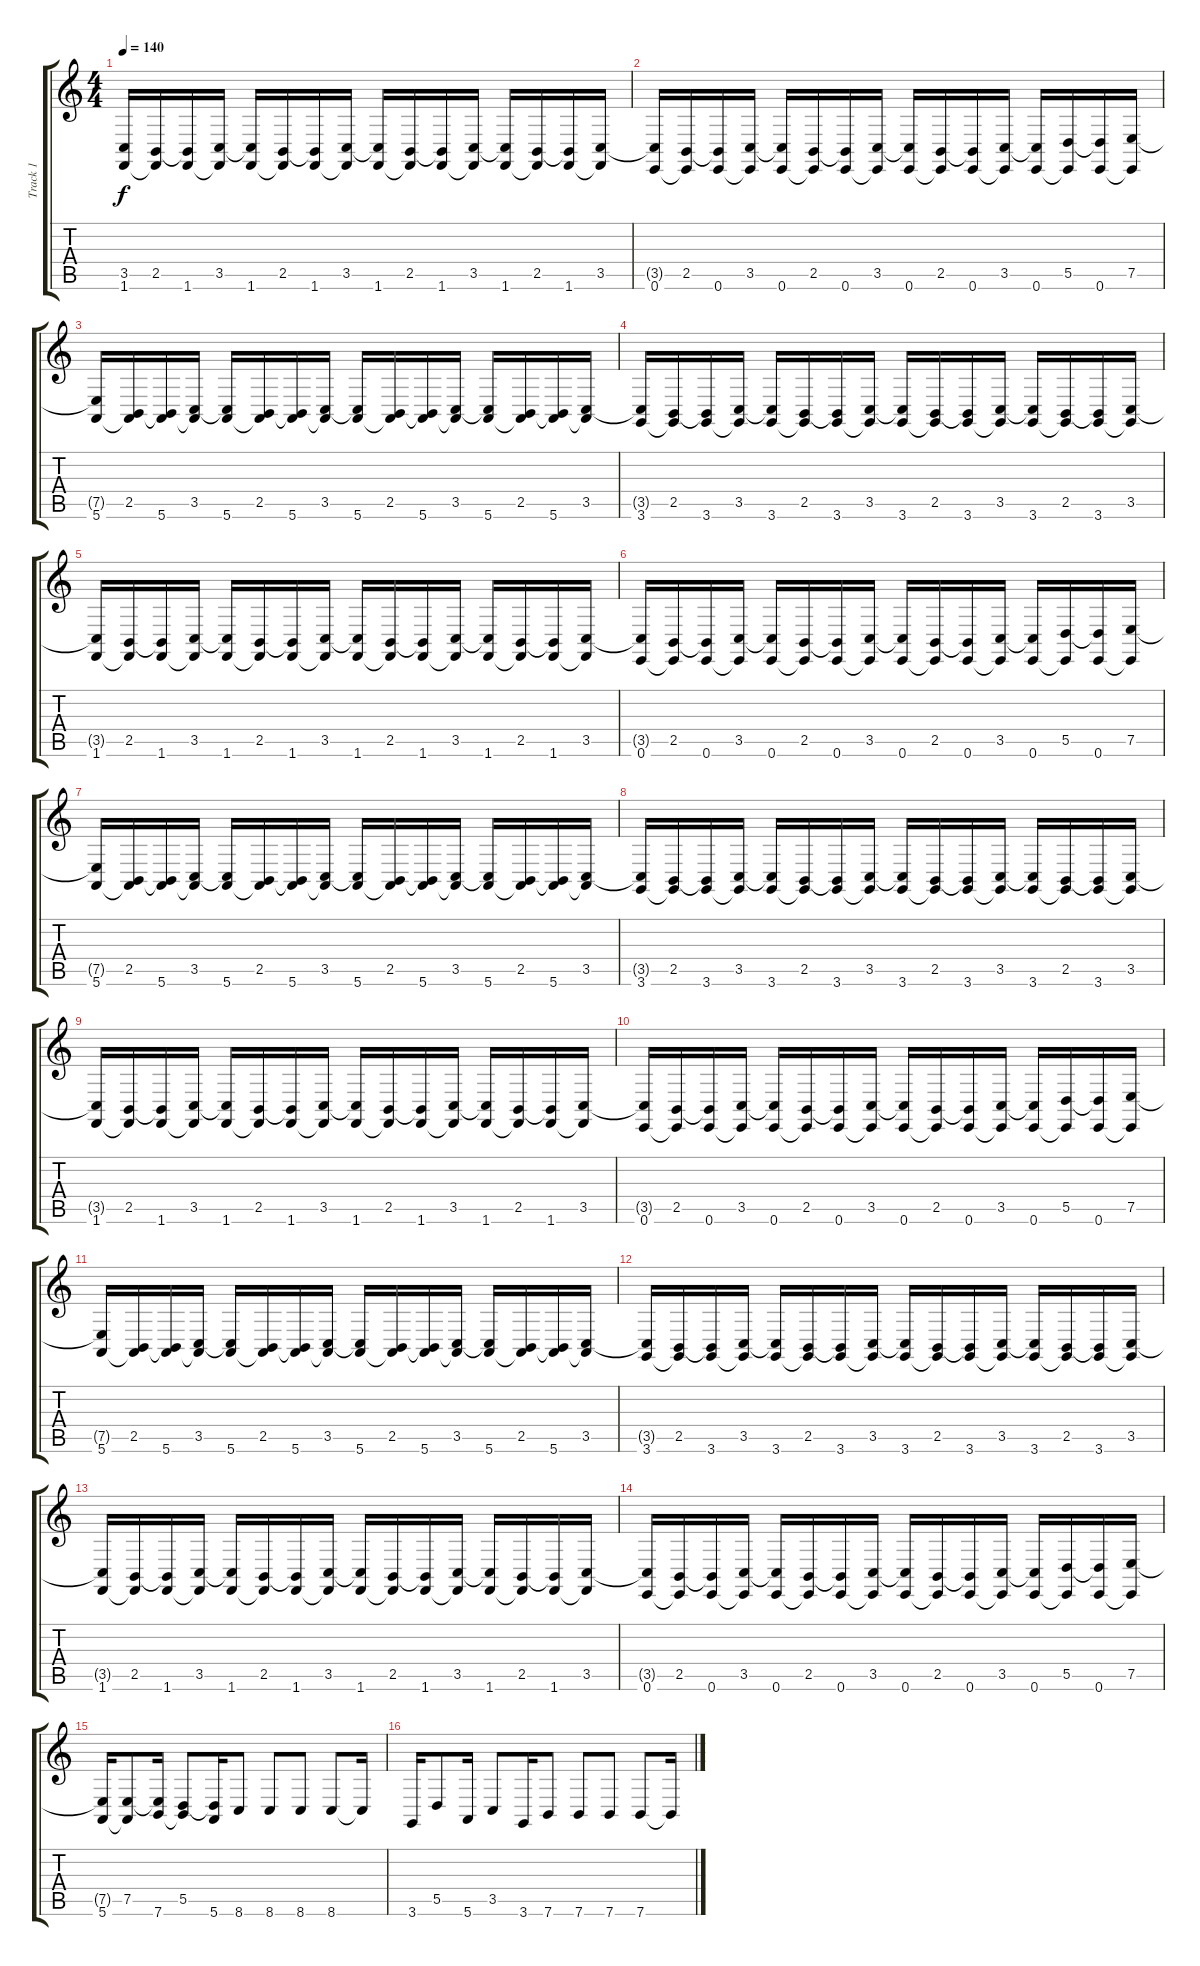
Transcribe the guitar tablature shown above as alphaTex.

\track ("Track 1" "Track 1") {instrument harpsichord}
\staff {score tabs}
\tuning (E4 B3 G3 D3 A2 E2) {hide}
\ts (4 4)
\tempo 140
\clef g2
\ks c
(3.5{t} 1.6).16{dy f} (2.5 1.6{t}).16 (2.5{t} 1.6).16 (3.5 1.6{t}).16 (3.5{t} 1.6).16 (2.5 1.6{t}).16 (2.5{t} 1.6).16 (3.5 1.6{t}).16 (3.5{t} 1.6).16 (2.5 1.6{t}).16 (2.5{t} 1.6).16 (3.5 1.6{t}).16 (3.5{t} 1.6).16 (2.5 1.6{t}).16 (2.5{t} 1.6).16 (3.5 1.6{t}).16 |
(3.5{t} 0.6).16 (2.5 0.6{t}).16 (2.5{t} 0.6).16 (3.5 0.6{t}).16 (3.5{t} 0.6).16 (2.5 0.6{t}).16 (2.5{t} 0.6).16 (3.5 0.6{t}).16 (3.5{t} 0.6).16 (2.5 0.6{t}).16 (2.5{t} 0.6).16 (3.5 0.6{t}).16 (3.5{t} 0.6).16 (5.5 0.6{t}).16 (5.5{t} 0.6).16 (7.5 0.6{t}).16 |
(7.5{t} 5.6).16 (2.5 5.6{t}).16 (2.5{t} 5.6).16 (3.5 5.6{t}).16 (3.5{t} 5.6).16 (2.5 5.6{t}).16 (2.5{t} 5.6).16 (3.5 5.6{t}).16 (3.5{t} 5.6).16 (2.5 5.6{t}).16 (2.5{t} 5.6).16 (3.5 5.6{t}).16 (3.5{t} 5.6).16 (2.5 5.6{t}).16 (2.5{t} 5.6).16 (3.5 5.6{t}).16 |
(3.5{t} 3.6).16 (2.5 3.6{t}).16 (2.5{t} 3.6).16 (3.5 3.6{t}).16 (3.5{t} 3.6).16 (2.5 3.6{t}).16 (2.5{t} 3.6).16 (3.5 3.6{t}).16 (3.5{t} 3.6).16 (2.5 3.6{t}).16 (2.5{t} 3.6).16 (3.5 3.6{t}).16 (3.5{t} 3.6).16 (2.5 3.6{t}).16 (2.5{t} 3.6).16 (3.5 3.6{t}).16 |
(3.5{t} 1.6).16 (2.5 1.6{t}).16 (2.5{t} 1.6).16 (3.5 1.6{t}).16 (3.5{t} 1.6).16 (2.5 1.6{t}).16 (2.5{t} 1.6).16 (3.5 1.6{t}).16 (3.5{t} 1.6).16 (2.5 1.6{t}).16 (2.5{t} 1.6).16 (3.5 1.6{t}).16 (3.5{t} 1.6).16 (2.5 1.6{t}).16 (2.5{t} 1.6).16 (3.5 1.6{t}).16 |
(3.5{t} 0.6).16 (2.5 0.6{t}).16 (2.5{t} 0.6).16 (3.5 0.6{t}).16 (3.5{t} 0.6).16 (2.5 0.6{t}).16 (2.5{t} 0.6).16 (3.5 0.6{t}).16 (3.5{t} 0.6).16 (2.5 0.6{t}).16 (2.5{t} 0.6).16 (3.5 0.6{t}).16 (3.5{t} 0.6).16 (5.5 0.6{t}).16 (5.5{t} 0.6).16 (7.5 0.6{t}).16 |
(7.5{t} 5.6).16 (2.5 5.6{t}).16 (2.5{t} 5.6).16 (3.5 5.6{t}).16 (3.5{t} 5.6).16 (2.5 5.6{t}).16 (2.5{t} 5.6).16 (3.5 5.6{t}).16 (3.5{t} 5.6).16 (2.5 5.6{t}).16 (2.5{t} 5.6).16 (3.5 5.6{t}).16 (3.5{t} 5.6).16 (2.5 5.6{t}).16 (2.5{t} 5.6).16 (3.5 5.6{t}).16 |
(3.5{t} 3.6).16 (2.5 3.6{t}).16 (2.5{t} 3.6).16 (3.5 3.6{t}).16 (3.5{t} 3.6).16 (2.5 3.6{t}).16 (2.5{t} 3.6).16 (3.5 3.6{t}).16 (3.5{t} 3.6).16 (2.5 3.6{t}).16 (2.5{t} 3.6).16 (3.5 3.6{t}).16 (3.5{t} 3.6).16 (2.5 3.6{t}).16 (2.5{t} 3.6).16 (3.5 3.6{t}).16 |
(3.5{t} 1.6).16 (2.5 1.6{t}).16 (2.5{t} 1.6).16 (3.5 1.6{t}).16 (3.5{t} 1.6).16 (2.5 1.6{t}).16 (2.5{t} 1.6).16 (3.5 1.6{t}).16 (3.5{t} 1.6).16 (2.5 1.6{t}).16 (2.5{t} 1.6).16 (3.5 1.6{t}).16 (3.5{t} 1.6).16 (2.5 1.6{t}).16 (2.5{t} 1.6).16 (3.5 1.6{t}).16 |
(3.5{t} 0.6).16 (2.5 0.6{t}).16 (2.5{t} 0.6).16 (3.5 0.6{t}).16 (3.5{t} 0.6).16 (2.5 0.6{t}).16 (2.5{t} 0.6).16 (3.5 0.6{t}).16 (3.5{t} 0.6).16 (2.5 0.6{t}).16 (2.5{t} 0.6).16 (3.5 0.6{t}).16 (3.5{t} 0.6).16 (5.5 0.6{t}).16 (5.5{t} 0.6).16 (7.5 0.6{t}).16 |
(7.5{t} 5.6).16 (2.5 5.6{t}).16 (2.5{t} 5.6).16 (3.5 5.6{t}).16 (3.5{t} 5.6).16 (2.5 5.6{t}).16 (2.5{t} 5.6).16 (3.5 5.6{t}).16 (3.5{t} 5.6).16 (2.5 5.6{t}).16 (2.5{t} 5.6).16 (3.5 5.6{t}).16 (3.5{t} 5.6).16 (2.5 5.6{t}).16 (2.5{t} 5.6).16 (3.5 5.6{t}).16 |
(3.5{t} 3.6).16 (2.5 3.6{t}).16 (2.5{t} 3.6).16 (3.5 3.6{t}).16 (3.5{t} 3.6).16 (2.5 3.6{t}).16 (2.5{t} 3.6).16 (3.5 3.6{t}).16 (3.5{t} 3.6).16 (2.5 3.6{t}).16 (2.5{t} 3.6).16 (3.5 3.6{t}).16 (3.5{t} 3.6).16 (2.5 3.6{t}).16 (2.5{t} 3.6).16 (3.5 3.6{t}).16 |
(3.5{t} 1.6).16 (2.5 1.6{t}).16 (2.5{t} 1.6).16 (3.5 1.6{t}).16 (3.5{t} 1.6).16 (2.5 1.6{t}).16 (2.5{t} 1.6).16 (3.5 1.6{t}).16 (3.5{t} 1.6).16 (2.5 1.6{t}).16 (2.5{t} 1.6).16 (3.5 1.6{t}).16 (3.5{t} 1.6).16 (2.5 1.6{t}).16 (2.5{t} 1.6).16 (3.5 1.6{t}).16 |
(3.5{t} 0.6).16 (2.5 0.6{t}).16 (2.5{t} 0.6).16 (3.5 0.6{t}).16 (3.5{t} 0.6).16 (2.5 0.6{t}).16 (2.5{t} 0.6).16 (3.5 0.6{t}).16 (3.5{t} 0.6).16 (2.5 0.6{t}).16 (2.5{t} 0.6).16 (3.5 0.6{t}).16 (3.5{t} 0.6).16 (5.5 0.6{t}).16 (5.5{t} 0.6).16 (7.5 0.6{t}).16 |
(7.5{t} 5.6).16 (7.5 5.6{t}).8 (7.5{t} 7.6).16 (5.5 7.6{t}).8 (5.5{t} 5.6).16 8.6.8 8.6.8 8.6.8 8.6.8 8.6{t}.16 |
3.6.16 5.5.8 5.6.16 3.5.8 3.6.16 7.6.8 7.6.8 7.6.8 7.6.8 7.6{t}.16
